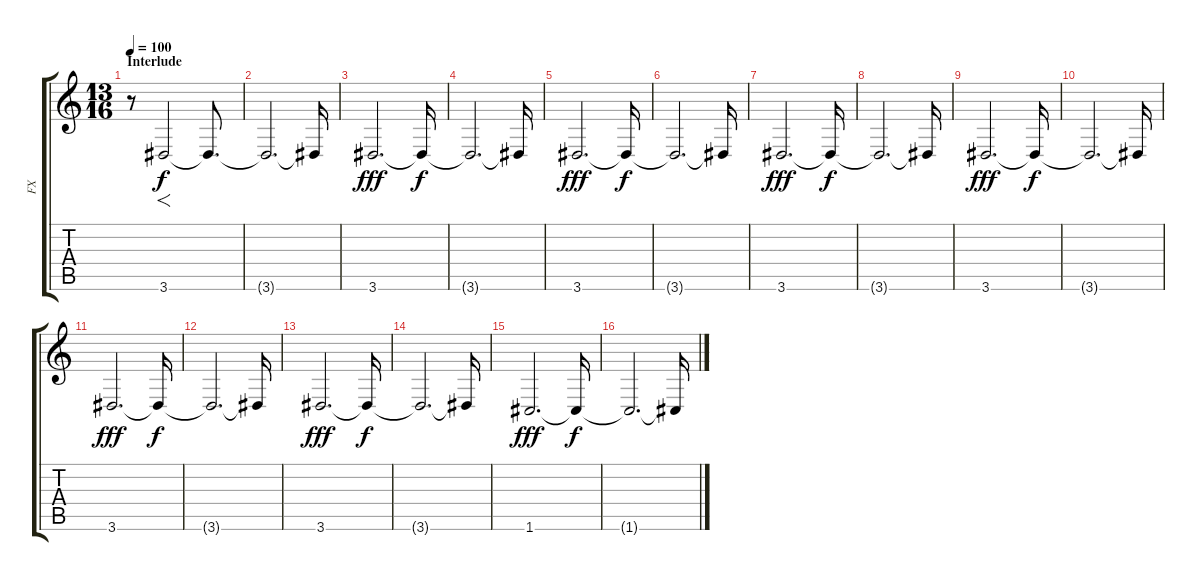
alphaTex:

\track ("FX" "FX") {instrument distortionguitar}
\staff {score tabs}
\tuning (D4 A3 F3 C3 G2 C2) {hide}
\ts (13 16)
\section ("" "Interlude")
\tempo 100
\clef g2
\ks c
r.8{dy f} 3.6.2{f} 3.6{t}.8{d} |
3.6{t}.2{d} 3.6{t}.16 |
3.6.2{d dy fff} 3.6{t}.16{dy f} |
3.6{t}.2{d} 3.6{t}.16 |
3.6.2{d dy fff} 3.6{t}.16{dy f} |
3.6{t}.2{d} 3.6{t}.16 |
3.6.2{d dy fff} 3.6{t}.16{dy f} |
3.6{t}.2{d} 3.6{t}.16 |
3.6.2{d dy fff} 3.6{t}.16{dy f} |
3.6{t}.2{d} 3.6{t}.16 |
3.6.2{d dy fff} 3.6{t}.16{dy f} |
3.6{t}.2{d} 3.6{t}.16 |
3.6.2{d dy fff} 3.6{t}.16{dy f} |
3.6{t}.2{d} 3.6{t}.16 |
1.6.2{d dy fff} 1.6{t}.16{dy f} |
1.6{t}.2{d} 1.6{t}.16
